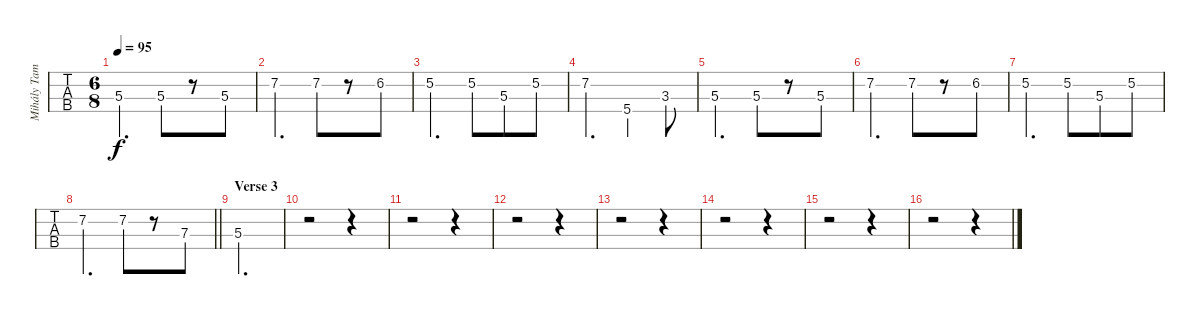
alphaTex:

\track ("Mihály Tamás" "Mihály Tam") {instrument electricbassfinger}
\staff {tabs}
\tuning (G2 D2 A1 E1) {hide}
\ts (6 8)
\tempo 95
\clef f4
\ks dminor
5.3.4{d dy f} 5.3.8 r.8 5.3.8 |
7.2.4{d} 7.2.8 r.8 6.2.8 |
5.2.4{d} 5.2.8 5.3.8 5.2.8 |
7.2.4{d} 5.4.4 3.3.8 |
5.3.4{d} 5.3.8 r.8 5.3.8 |
7.2.4{d} 7.2.8 r.8 6.2.8 |
5.2.4{d} 5.2.8 5.3.8 5.2.8 |
\barLineRight lightlight
7.2.4{d} 7.2.8 r.8 7.3.8 |
\section ("" "Verse 3")
5.3.2{d} |
r.2 r.4 |
r.2 r.4 |
r.2 r.4 |
r.2 r.4 |
r.2 r.4 |
r.2 r.4 |
r.2 r.4
